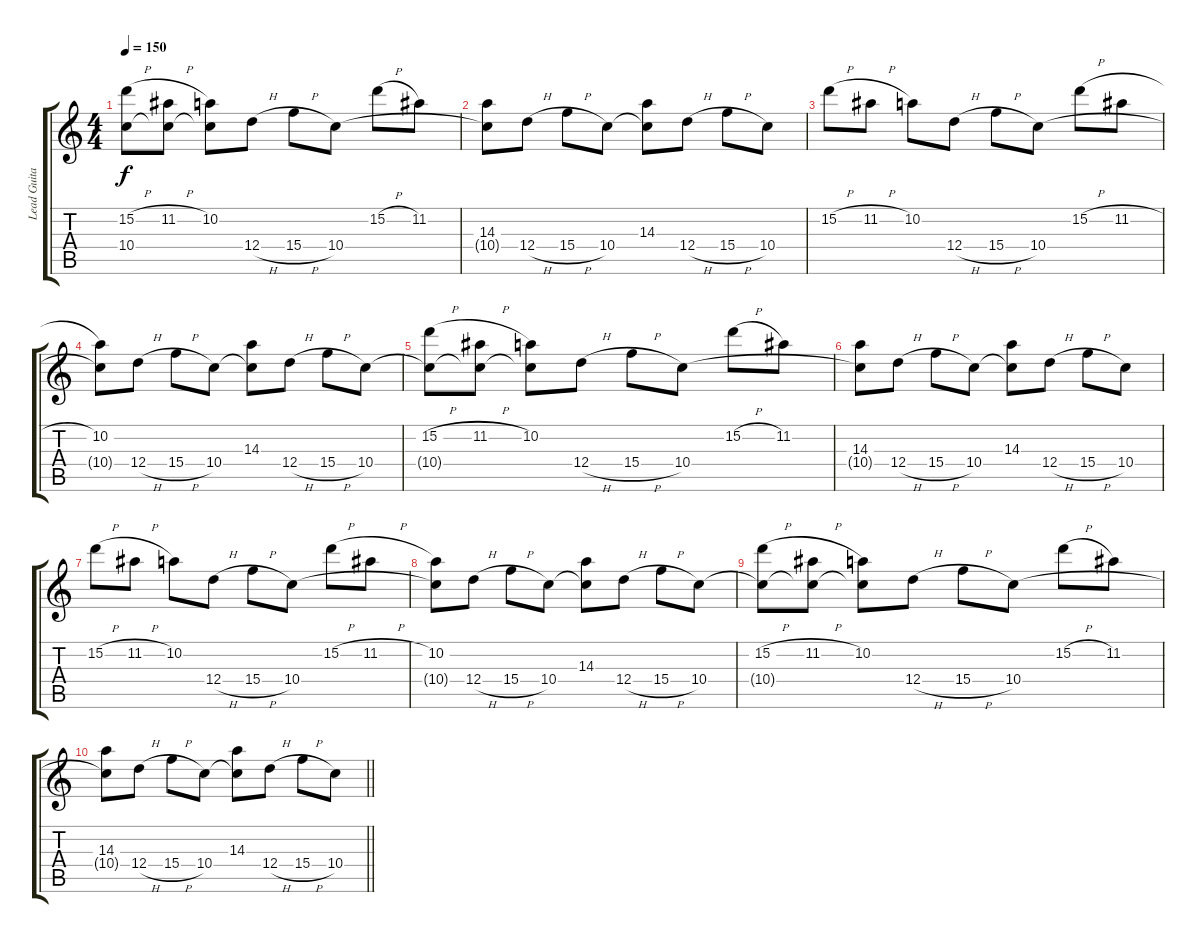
\track ("Lead Guitar" "Lead Guita") {instrument distortionguitar}
\staff {score tabs}
\tuning (E4 B3 G3 D3 A2 D2) {hide}
\ts (4 4)
\tempo 150
\clef g2
\ks c
(15.2{h} 10.4{t}).8{dy f} (11.2{h} 10.4{t}).8 (10.2 10.4{t}).8 12.4{h}.8 15.4{h}.8 10.4.8 15.2{h}.8 11.2.8 |
(14.3 10.4{t}).8 12.4{h}.8 15.4{h}.8 10.4.8 (14.3 10.4{t}).8 12.4{h}.8 15.4{h}.8 10.4.8 |
15.2{h}.8 11.2{h}.8 10.2.8 12.4{h}.8 15.4{h}.8 10.4.8 15.2{h}.8 11.2{h}.8 |
(10.2 10.4{t}).8 12.4{h}.8 15.4{h}.8 10.4.8 (14.3 10.4{t}).8 12.4{h}.8 15.4{h}.8 10.4.8 |
(15.2{h} 10.4{t}).8 (11.2{h} 10.4{t}).8 (10.2 10.4{t}).8 12.4{h}.8 15.4{h}.8 10.4.8 15.2{h}.8 11.2.8 |
(14.3 10.4{t}).8 12.4{h}.8 15.4{h}.8 10.4.8 (14.3 10.4{t}).8 12.4{h}.8 15.4{h}.8 10.4.8 |
15.2{h}.8 11.2{h}.8 10.2.8 12.4{h}.8 15.4{h}.8 10.4.8 15.2{h}.8 11.2{h}.8 |
(10.2 10.4{t}).8 12.4{h}.8 15.4{h}.8 10.4.8 (14.3 10.4{t}).8 12.4{h}.8 15.4{h}.8 10.4.8 |
(15.2{h} 10.4{t}).8 (11.2{h} 10.4{t}).8 (10.2 10.4{t}).8 12.4{h}.8 15.4{h}.8 10.4.8 15.2{h}.8 11.2.8 |
\barLineRight lightlight
(14.3 10.4{t}).8 12.4{h}.8 15.4{h}.8 10.4.8 (14.3 10.4{t}).8 12.4{h}.8 15.4{h}.8 10.4.8
